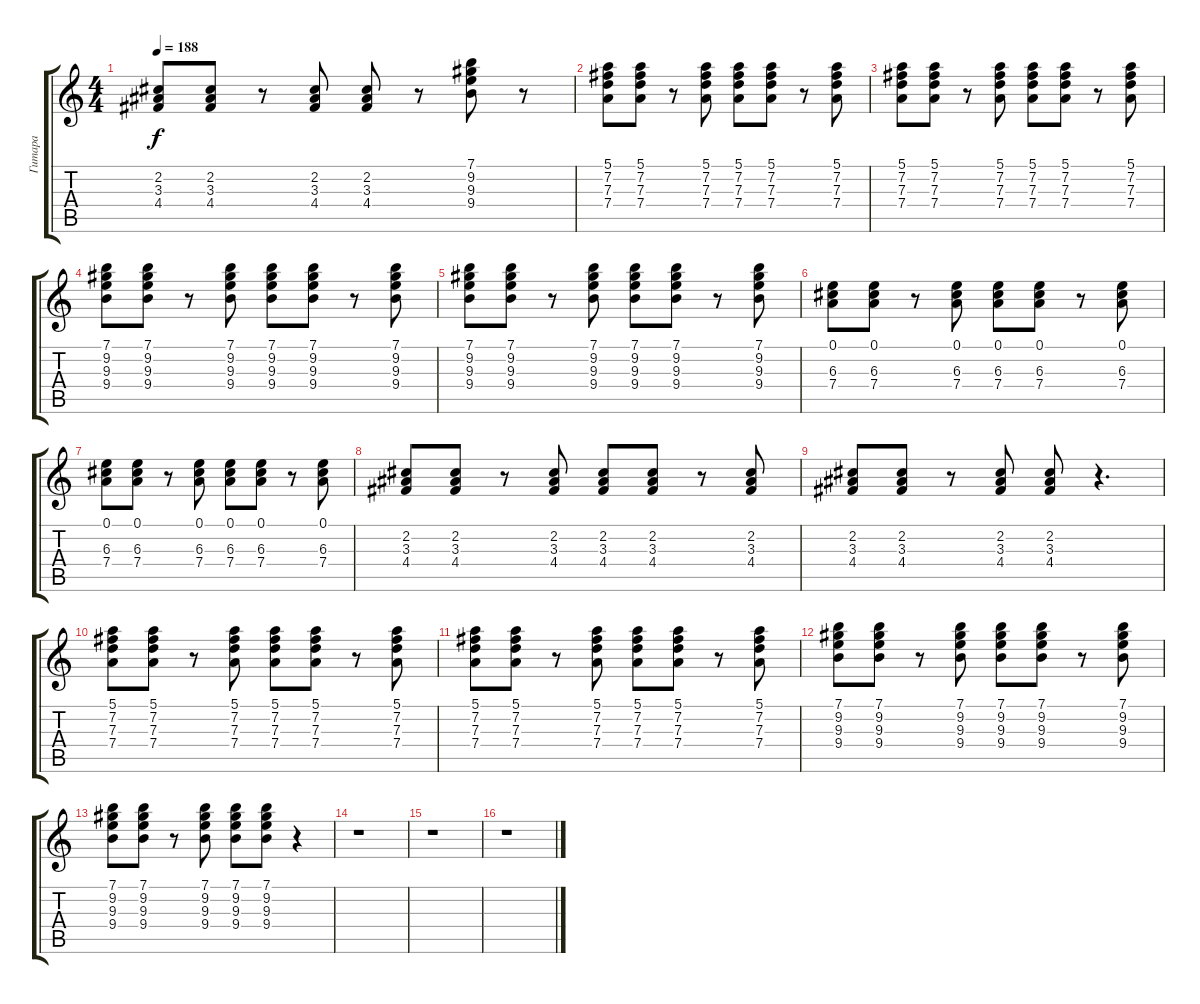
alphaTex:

\track ("Гитара" "Гитара") {instrument electricguitarclean}
\staff {score tabs}
\tuning (E4 B3 G3 D3 A2 E2) {hide}
\ts (4 4)
\tempo 188
\clef g2
\ks c
(2.2 3.3 4.4).8{dy f} (2.2 3.3 4.4).8 r.8 (2.2 3.3 4.4).8 (2.2 3.3 4.4).8 r.8 (7.1 9.2 9.3 9.4).8 r.8 |
(5.1 7.2 7.3 7.4).8 (5.1 7.2 7.3 7.4).8 r.8 (5.1 7.2 7.3 7.4).8 (5.1 7.2 7.3 7.4).8 (5.1 7.2 7.3 7.4).8 r.8 (5.1 7.2 7.3 7.4).8 |
(5.1 7.2 7.3 7.4).8 (5.1 7.2 7.3 7.4).8 r.8 (5.1 7.2 7.3 7.4).8 (5.1 7.2 7.3 7.4).8 (5.1 7.2 7.3 7.4).8 r.8 (5.1 7.2 7.3 7.4).8 |
(7.1 9.2 9.3 9.4).8 (7.1 9.2 9.3 9.4).8 r.8 (7.1 9.2 9.3 9.4).8 (7.1 9.2 9.3 9.4).8 (7.1 9.2 9.3 9.4).8 r.8 (7.1 9.2 9.3 9.4).8 |
(7.1 9.2 9.3 9.4).8 (7.1 9.2 9.3 9.4).8 r.8 (7.1 9.2 9.3 9.4).8 (7.1 9.2 9.3 9.4).8 (7.1 9.2 9.3 9.4).8 r.8 (7.1 9.2 9.3 9.4).8 |
(0.1 6.3 7.4).8 (0.1 6.3 7.4).8 r.8 (0.1 6.3 7.4).8 (0.1 6.3 7.4).8 (0.1 6.3 7.4).8 r.8 (0.1 6.3 7.4).8 |
(0.1 6.3 7.4).8 (0.1 6.3 7.4).8 r.8 (0.1 6.3 7.4).8 (0.1 6.3 7.4).8 (0.1 6.3 7.4).8 r.8 (0.1 6.3 7.4).8 |
(2.2 3.3 4.4).8 (2.2 3.3 4.4).8 r.8 (2.2 3.3 4.4).8 (2.2 3.3 4.4).8 (2.2 3.3 4.4).8 r.8 (2.2 3.3 4.4).8 |
(2.2 3.3 4.4).8 (2.2 3.3 4.4).8 r.8 (2.2 3.3 4.4).8 (2.2 3.3 4.4).8 r.4{d} |
(5.1 7.2 7.3 7.4).8 (5.1 7.2 7.3 7.4).8 r.8 (5.1 7.2 7.3 7.4).8 (5.1 7.2 7.3 7.4).8 (5.1 7.2 7.3 7.4).8 r.8 (5.1 7.2 7.3 7.4).8 |
(5.1 7.2 7.3 7.4).8 (5.1 7.2 7.3 7.4).8 r.8 (5.1 7.2 7.3 7.4).8 (5.1 7.2 7.3 7.4).8 (5.1 7.2 7.3 7.4).8 r.8 (5.1 7.2 7.3 7.4).8 |
(7.1 9.2 9.3 9.4).8 (7.1 9.2 9.3 9.4).8 r.8 (7.1 9.2 9.3 9.4).8 (7.1 9.2 9.3 9.4).8 (7.1 9.2 9.3 9.4).8 r.8 (7.1 9.2 9.3 9.4).8 |
(7.1 9.2 9.3 9.4).8 (7.1 9.2 9.3 9.4).8 r.8 (7.1 9.2 9.3 9.4).8 (7.1 9.2 9.3 9.4).8 (7.1 9.2 9.3 9.4).8 r.4 |
r.1 |
r.1 |
r.1
